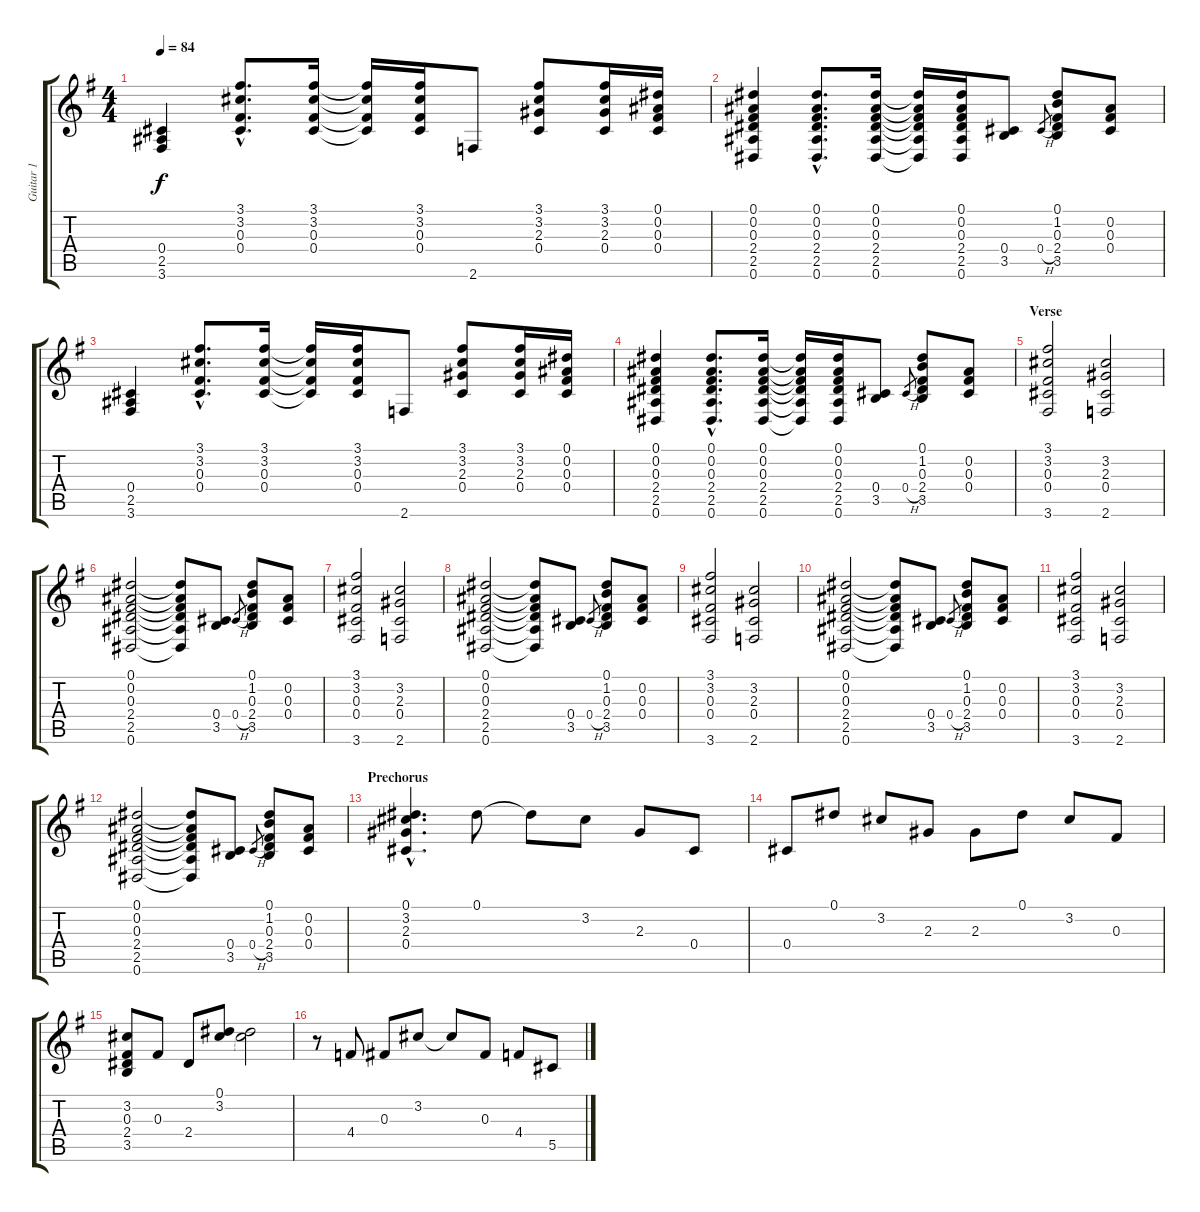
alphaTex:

\track ("Guitar 1" "Guitar 1") {instrument acousticguitarnylon}
\staff {score tabs}
\tuning (Eb4 Bb3 Gb3 Db3 Ab2 Eb2) {hide}
\ts (4 4)
\tempo 84
\clef g2
\ks g
(0.4 2.5 3.6).4{dy f instrument acousticguitarnylon} (3.1{hac} 3.2{hac} 0.3{hac} 0.4{hac}).8{d} (3.1 3.2 0.3 0.4).16 (3.1{t} 3.2{t} 0.3{t} 0.4{t}).16 (3.1 3.2 0.3 0.4).16 2.6.8 (3.1 3.2 2.3 0.4).8 (3.1 3.2 2.3 0.4).16 (0.1 0.2 0.3 0.4).16 |
(0.1 0.2 0.3 2.4 2.5 0.6).4 (0.1{hac} 0.2{hac} 0.3{hac} 2.4{hac} 2.5{hac} 0.6{hac}).8{d} (0.1 0.2 0.3 2.4 2.5 0.6).16 (0.1{t} 0.2{t} 0.3{t} 2.4{t} 2.5{t} 0.6{t}).16 (0.1 0.2 0.3 2.4 2.5 0.6).16 (0.4 3.5).8 0.4{h}.8{gr} (0.1 1.2 0.3 2.4 3.5).8 (0.2 0.3 0.4).8 |
(0.4 2.5 3.6).4 (3.1{hac} 3.2{hac} 0.3{hac} 0.4{hac}).8{d} (3.1 3.2 0.3 0.4).16 (3.1{t} 3.2{t} 0.3{t} 0.4{t}).16 (3.1 3.2 0.3 0.4).16 2.6.8 (3.1 3.2 2.3 0.4).8 (3.1 3.2 2.3 0.4).16 (0.1 0.2 0.3 0.4).16 |
(0.1 0.2 0.3 2.4 2.5 0.6).4 (0.1{hac} 0.2{hac} 0.3{hac} 2.4{hac} 2.5{hac} 0.6{hac}).8{d} (0.1 0.2 0.3 2.4 2.5 0.6).16 (0.1{t} 0.2{t} 0.3{t} 2.4{t} 2.5{t} 0.6{t}).16 (0.1 0.2 0.3 2.4 2.5 0.6).16 (0.4 3.5).8 0.4{h}.8{gr} (0.1 1.2 0.3 2.4 3.5).8 (0.2 0.3 0.4).8 |
\section ("" "Verse")
(3.1 3.2 0.3 0.4 3.6).2 (3.2 2.3 0.4 2.6).2 |
(0.1 0.2 0.3 2.4 2.5 0.6).2 (0.1{t} 0.2{t} 0.3{t} 2.4{t} 2.5{t} 0.6{t}).8 (0.4 3.5).8 0.4{h}.8{gr} (0.1 1.2 0.3 2.4 3.5).8 (0.2 0.3 0.4).8 |
(3.1 3.2 0.3 0.4 3.6).2 (3.2 2.3 0.4 2.6).2 |
(0.1 0.2 0.3 2.4 2.5 0.6).2 (0.1{t} 0.2{t} 0.3{t} 2.4{t} 2.5{t} 0.6{t}).8 (0.4 3.5).8 0.4{h}.8{gr} (0.1 1.2 0.3 2.4 3.5).8 (0.2 0.3 0.4).8 |
(3.1 3.2 0.3 0.4 3.6).2 (3.2 2.3 0.4 2.6).2 |
(0.1 0.2 0.3 2.4 2.5 0.6).2 (0.1{t} 0.2{t} 0.3{t} 2.4{t} 2.5{t} 0.6{t}).8 (0.4 3.5).8 0.4{h}.8{gr} (0.1 1.2 0.3 2.4 3.5).8 (0.2 0.3 0.4).8 |
(3.1 3.2 0.3 0.4 3.6).2 (3.2 2.3 0.4 2.6).2 |
(0.1 0.2 0.3 2.4 2.5 0.6).2 (0.1{t} 0.2{t} 0.3{t} 2.4{t} 2.5{t} 0.6{t}).8 (0.4 3.5).8 0.4{h}.8{gr} (0.1 1.2 0.3 2.4 3.5).8 (0.2 0.3 0.4).8 |
\section ("" "Prechorus")
(0.1{hac} 3.2{hac} 2.3{hac} 0.4{hac}).4{d} 0.1.8 0.1{t}.8 3.2.8 2.3.8 0.4.8 |
0.4.8 0.1.8 3.2.8 2.3.8 2.3.8 0.1.8 3.2.8 0.3.8 |
(3.2 0.3 2.4 3.5).8 0.3.8 2.4.8 (0.1 3.2).8 (0.1{t} 3.2{t}).2 |
r.8 4.4.8 0.3.8 3.2.8 3.2{t}.8 0.3.8 4.4.8 5.5.8
